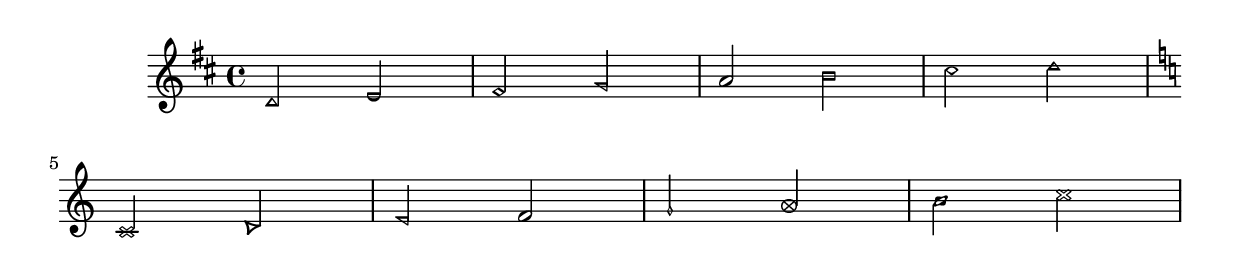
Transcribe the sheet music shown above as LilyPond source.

%% DO NOT EDIT this file manually; it is automatically
%% generated from LSR http://lsr.dsi.unimi.it
%% Make any changes in LSR itself, or in Documentation/snippets/new/ ,
%% and then run scripts/auxiliar/makelsr.py
%%
%% This file is in the public domain.
\version "2.14.0"

\header {
%% Translation of GIT committish: bbf8fd2b5a3ebf20a1fdc91613dc49045a53a270
  texidocit = "
La proprietà @code{shapeNoteStyles} può essere usata per definire vari
stili di teste di nota per ogni grado della scala (definita dall'armatura
di chiave o dalla proprietà @code{tonic}). Questa proprietà richiede un
insieme di simboli, che può essere puramente arbitrario (sono permesse
espressioni geometriche come @code{triangle}, @code{cross} e @code{xcircle})
o basato sull'antica tradizione tipografica americana (sono consentiti
anche alcuni nomi di nota latini).

Detto questo, per imitare gli antichi canzionieri americani, ci sono vari
stili predefiniti disponibili attraverso dei comodi comandi come
@code{\\aikenHeads} o @code{\\sacredHarpHeads}.

Questo esempio mostra modi diversi di ottenere teste di nota di varie
forme e illustra la possibilità di trasporre una melodia senza
perdere la corrispondenza tra le funzioni armoniche e gli stili delle
teste.

"
  doctitleit = "Applicazione degli stili delle teste di nota in base al grado della scala"

  lsrtags = "pitches, editorial-annotations"




%% Translation of GIT committish: 6977ddc9a3b63ea810eaecb864269c7d847ccf98
  doctitlees = "Aplicar estilos de cabeza según la nota de la escala"
  texidoces = "
La propiedad @code{shapeNoteStyles} se puede usar para definir varios
estilos de cabezas de nota para cada grado de la escala (según esté
establecido por la armadura o por la propiedad @code{tonic}).  Esta
propiedad requiere un conjunto de símbolos, que pueden ser puramente
arbitrarios (se permiten expresiones geométricas como @code{triangle},
triángulo, @code{cross}, aspas, y @code{xcircle}, círculo con aspas) o
basados en una antigua tradición americana de grabado (ciertos nombres
de nota latinos trambién se permiten).

Dicho esto, para imitar antiguos cancioneros americanos, existen varios
estilos predefinidos de cabezas de nota disponibles a través de
instrucciones de abreviatura como @code{\\aikenHeads} o
@code{\\sacredHarpHeads}.

Este ejemplo muestra distintas formas de obtener cabezas de notas con forma,
y muestra la capacidad de transportar una melodía sin perder la
correspondencia entre las funciones armónicas y los estilos de cabezas de
nota.

"


%% Translation of GIT committish: 0a868be38a775ecb1ef935b079000cebbc64de40
  doctitlede = "Notenkopfstile basierend auf der Tonleiterstufe erstellen"
  texidocde = "
Die @code{shapeNoteStyles}-(NotenFormenStile)-Eigenschaft kann benutzt
werden, um verschiedene Notenstile für jeden Schritt der Tonleiter
zu definieren (vorgegeben von der Tonart oder der @qq{tonic}
(Tonika)-Eigenschaft.  Diese Eigenschaft braucht eine Anzahl von Symbolen,
welche beliebig sein können (geometrische Ausdrücke wie @code{triangle}
(Dreieck), @code{cross} (Kreuz) und @code{xcircle} (X-Kreis) sind erlaubt)
oder basierend auf einer alten amerikanischen Notensatztradition (einige
lateinische Notenbezeichnungen sind auch erlaubt).

Um alte amerikanische Liederbücher zu imitieren, gibt es einige
vordefinierte Notenstile wie etwa @code{\\aikenHeads} (im Stil von Aiken)
oder @code{\\sacredHarpHeads} (im Stil der Sacred Harp-Tradition).

Dieses Beispiel zeigt, wie man unterschiedlich geformte Noten erhält und
eine Melodie transponieren kann, ohne dass das Verhältnis zwischen den
harmonischen Funktionen und dem Notenstil verloren geht.

"

%% Translation of GIT committish: 3b125956b08d27ef39cd48bfa3a2f1e1bb2ae8b4
  texidocfr = "
La propriété @code{shapeNoteStyles} permet d'affecter un profil
particulier à chaque degré de la gamme -- à partir de l'armure ou
de la propriété @code{tonic}.  Ses valeurs sont constituées d'une liste
de symboles, qu'il s'agisse de formes géométriques (@code{triangle},
@code{cross}, ou @code{xcircle}) ou basés sur la tradition des graveurs
américains (avec quelques noms de note latins).

LilyPond dispose de deux raccourcis, @code{\\aikenHeads} et
@code{\\sacredHarpHeads}, permettant de reproduire d'anciens recueils de
chansons américaines.

L'exemple suivant montre plusieurs manières de profiler les têtes de
note, ainsi que la capacité de transposer tout en respectant la fonction
harmonique de chaque note dans la gamme.

"
  doctitlefr = "Profilage des notes selon leur degré dans la gamme"

  texidoc = "
The @code{shapeNoteStyles} property can be used to define various note
head styles for each step of the scale (as set by the key signature or
the @code{tonic} property). This property requires a set of symbols,
which can be purely arbitrary (geometrical expressions such as
@code{triangle}, @code{cross}, and @code{xcircle} are allowed) or based
on old American engraving tradition (some latin note names are also
allowed).

That said, to imitate old American song books, there are several
predefined note head styles available through shortcut commands such as
@code{\\aikenHeads} or @code{\\sacredHarpHeads}.

This example shows different ways to obtain shape note heads, and
demonstrates the ability to transpose a melody without losing the
correspondence between harmonic functions and note head styles.

"
  doctitle = "Applying note head styles depending on the step of the scale"
} % begin verbatim

fragment = {
  \key c \major
  c2 d
  e2 f
  g2 a
  b2 c
}

\new Staff {
  \transpose c d
  \relative c' {
    \set shapeNoteStyles = #'#(do re mi fa
                               #f la ti)
    \fragment
  }

  \break

  \relative c' {
    \set shapeNoteStyles = #'#(cross triangle fa #f
                               mensural xcircle diamond)
    \fragment
  }
}

